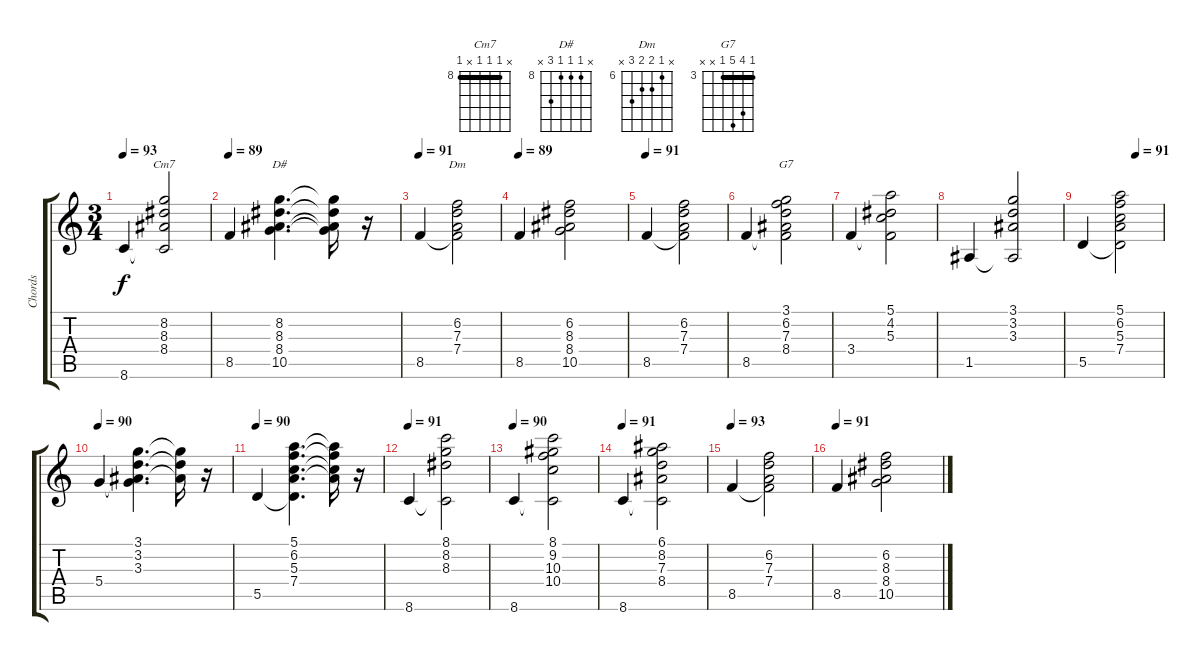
\track ("Chords" "Chords") {instrument acousticguitarnylon}
\staff {score tabs}
\tuning (E4 B3 G3 D3 A2 E2) {hide}
\chord ("Cm7" x 8 8 8 x 8) {firstfret 8 barre 8}
\chord ("D#" x 8 8 8 10 x) {firstfret 8}
\chord ("Dm" x 6 7 7 8 x) {firstfret 6}
\chord ("G7" 3 6 7 3 x x) {firstfret 3 barre 3}
\ts (3 4)
\tempo 93
\clef g2
\ks c
8.6.4{dy f} (8.2 8.3 8.4 8.6{t}).2{ch "Cm7"} |
\tempo 89
8.5.4 (8.2 8.3 8.4 10.5).4{d ch "D#"} (8.2{t} 8.3{t} 8.4{t} 10.5{t}).16 r.16 |
\tempo 91
8.5.4 (6.2 7.3 7.4 8.5{t}).2{ch "Dm"} |
\tempo 89
8.5.4 (6.2 8.3 8.4 10.5).2 |
\tempo 91
8.5.4 (6.2 7.3 7.4 8.5{t}).2 |
8.5.4 (3.1 6.2 7.3 8.4 8.5{t}).2{ch "G7"} |
3.4.4 (5.1 4.2 5.3 3.4{t}).2 |
1.5.4 (3.1 3.2 3.3 1.5{t}).2 |
\tempo (91 0.6666666666666666)
5.5.4 (5.1 6.2 5.3 7.4 5.5{t}).2 |
\tempo 90
5.4.4 (3.1 3.2 3.3 5.4{t}).4{d} (3.1{t} 3.2{t} 3.3{t}).16 r.16 |
\tempo 90
5.5.4 (5.1 6.2 5.3 7.4 5.5{t}).4{d} (5.1{t} 6.2{t} 5.3{t} 7.4{t}).16 r.16 |
\tempo 91
8.6.4 (8.1 8.2 8.3 8.6{t}).2 |
\tempo 90
8.6.4 (8.1 9.2 10.3 10.4 8.6{t}).2 |
\tempo 91
8.6.4 (6.1 8.2 7.3 8.4 8.6{t}).2 |
\tempo 93
8.5.4 (6.2 7.3 7.4 8.5{t}).2 |
\tempo 91
8.5.4 (6.2 8.3 8.4 10.5).2
